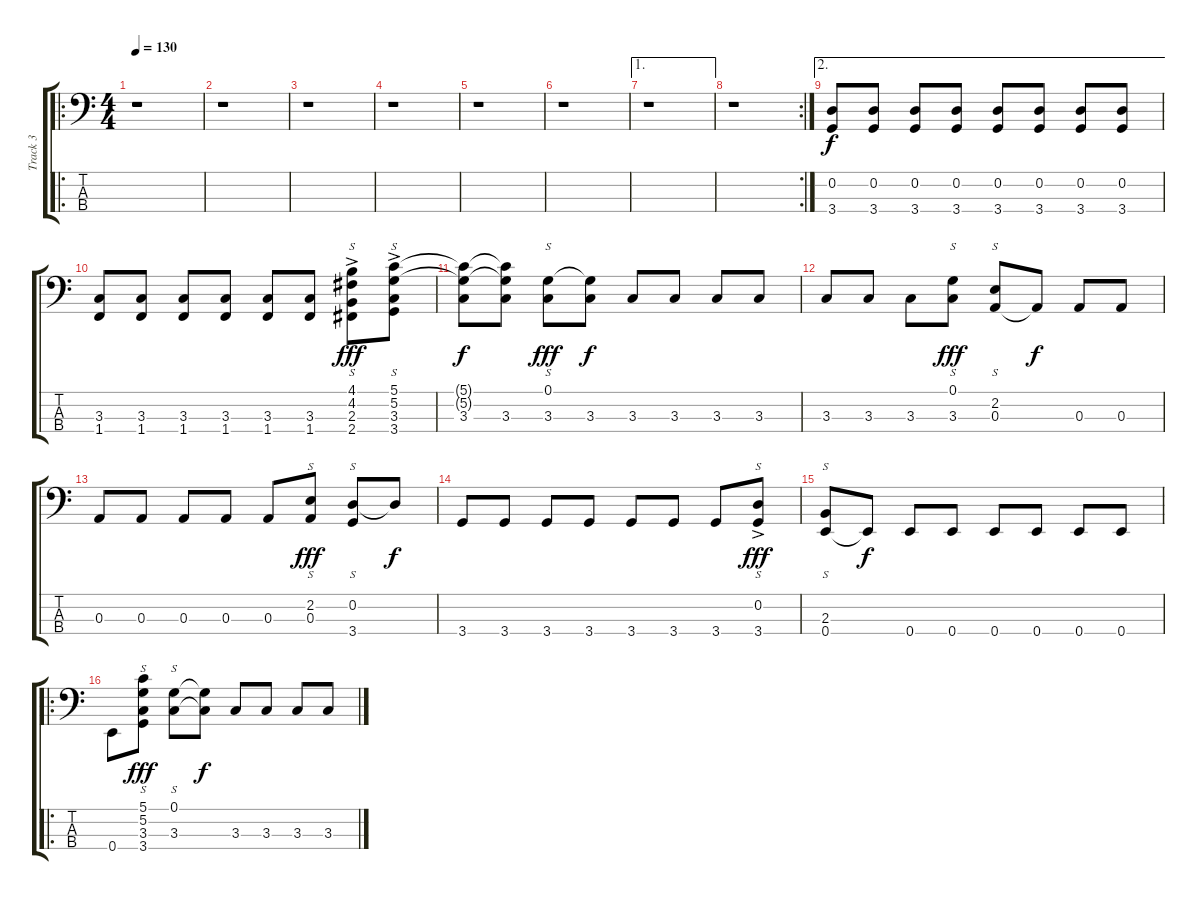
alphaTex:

\track ("Track 3" "Track 3") {instrument electricbasspick}
\staff {score tabs}
\tuning (G2 D2 A1 E1) {hide}
\ro
\ts (4 4)
\tempo 130
\clef f4
\ks c
r.1{dy f instrument electricbasspick} |
r.1 |
r.1 |
r.1 |
r.1 |
r.1 |
\ae 1
r.1 |
\rc 2
r.1 |
\ae 2
(0.2 3.4).8 (0.2 3.4).8 (0.2 3.4).8 (0.2 3.4).8 (0.2 3.4).8 (0.2 3.4).8 (0.2 3.4).8 (0.2 3.4).8 |
(3.3 1.4).8 (3.3 1.4).8 (3.3 1.4).8 (3.3 1.4).8 (3.3 1.4).8 (3.3 1.4).8 (4.1{ac} 4.2 2.3 2.4).8{s dy fff} (5.1{ac} 5.2 3.3 3.4).8{s} |
(5.1{t} 5.2{t} 3.3).8{dy f} (5.1{t} 5.2{t} 3.3).8 (0.1 3.3).8{s dy fff} (0.1{t} 3.3).8{dy f} 3.3.8 3.3.8 3.3.8 3.3.8 |
3.3.8 3.3.8 3.3.8 (0.1 3.3).8{s dy fff} (2.2 0.3).8{s} 0.3{t}.8{dy f} 0.3.8 0.3.8 |
0.3.8 0.3.8 0.3.8 0.3.8 0.3.8 (2.2 0.3).8{s dy fff} (0.2 3.4).8{s} 0.2{t}.8{dy f} |
3.4.8 3.4.8 3.4.8 3.4.8 3.4.8 3.4.8 3.4.8 (0.2{ac} 3.4).8{s dy fff} |
(2.3 0.4).8{s} 0.4{t}.8{dy f} 0.4.8 0.4.8 0.4.8 0.4.8 0.4.8 0.4.8 |
\ro
0.4.8 (5.1 5.2 3.3 3.4).8{s dy fff} (0.1 3.3).8{s} (0.1{t} 3.3{t}).8{dy f} 3.3.8 3.3.8 3.3.8 3.3.8
